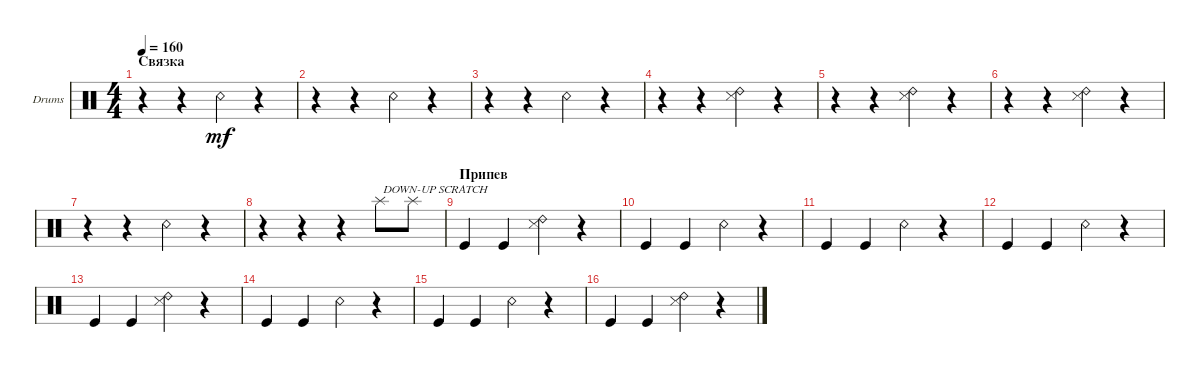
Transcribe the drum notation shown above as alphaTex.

\defaultSystemsLayout 4
\bracketExtendMode groupsimilarinstruments
\firstSystemTrackNameOrientation horizontal
\otherSystemsTrackNameOrientation horizontal
\track ("Drumkit" "Drums") {instrument percussion}
\staff {score}
\articulation defaults
\ts (4 4)
\section ("" "Связка")
\tempo 160
\clef neutral
\ks c
r.4{dy mf} r.4 "Snare (rim shot)".4 r.4 |
r.4 r.4 "Snare (rim shot)".4 r.4 |
r.4 r.4 "Snare (rim shot)".4 r.4 |
r.4 r.4 ("Snare (side stick) 3" "Ride (bell) 2").4 r.4 |
r.4 r.4 ("Snare (side stick) 3" "Ride (bell) 2").4 r.4 |
r.4 r.4 ("Snare (side stick) 3" "Ride (bell) 2").4 r.4 |
r.4 r.4 "Snare (rim shot)".4 r.4 |
r.4 r.4 r.4{txt "              DOWN-UP SCRATCH"} "Splash (hit)".8 "Splash (hit)".8 |
\section ("" "Припев")
"Kick (hit)".4 "Kick (hit)".4 ("Snare (side stick) 3" "Ride (bell) 2").4 r.4 |
"Kick (hit)".4 "Kick (hit)".4 "Snare (rim shot)".4 r.4 |
"Kick (hit)".4 "Kick (hit)".4 "Snare (rim shot)".4 r.4 |
"Kick (hit)".4 "Kick (hit)".4 "Snare (rim shot)".4 r.4 |
"Kick (hit)".4 "Kick (hit)".4 ("Snare (side stick) 3" "Ride (bell) 2").4 r.4 |
"Kick (hit)".4 "Kick (hit)".4 "Snare (rim shot)".4 r.4 |
"Kick (hit)".4 "Kick (hit)".4 "Snare (rim shot)".4 r.4 |
"Kick (hit)".4 "Kick (hit)".4 ("Snare (side stick) 3" "Ride (bell) 2").4 r.4
